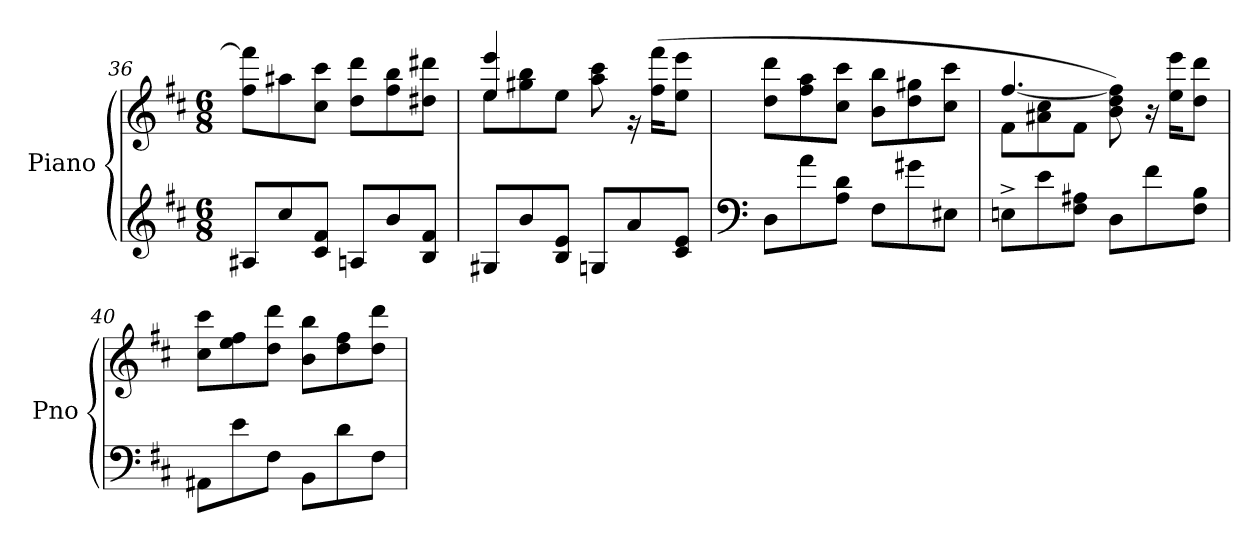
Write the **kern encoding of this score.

**kern	**kern
*part1	*part1
*staff2	*staff1
*I"Piano	*
*I'Pno	*
*clefG2	*clefG2
*k[f#c#]	*k[f#c#]
*M6/8	*M6/8
=36	=36
8A#X/L	8ff#\ 8fff#\]L
8cc#/	8aa#X\
8c#/ 8f#/J	8cc#\ 8ccc#\J
8An/L	8dd\ 8ddd\L
8b/	8ff#\ 8bb\
8B/ 8f#/J	8dd#X\ 8ddd#X\J
=37	=37
*	*^
8G#X/L	8ee\L	4ee/ 4eee/
8b/	8gg#X\ 8bb\	.
8B/ 8e/J	8ee\J	8ryy
8Gn/L	8ryy	8aa\ 8ccc#\
8a/	16rg	16ryy
.	16ryy	(>16ff#\ 16fff#\KL
8c#/ 8e/J	8ryy	8ee\ 8eee\J
*	*v	*v
!!LO:LB:g=z
=38	=38
*clefF4	*
8D\L	8dd\ 8ddd\L
8a\	8ff#\ 8aa\
8A\ 8d\J	8cc#\ 8ccc#\J
8F#\L	8b\ 8bb\L
8g#X\	8dd\ 8gg#X\
8E#X\J	8cc#\ 8ccc#\J
=39	=39
*	*^
8En^\L	8f#\L	[4.ff#/
8e\	8a#X\ 8cc#\	.
8F#\ 8A#X\J	8f#\J	.
8D\L	8ryy	8b\ 8dd\ 8ff#\])
8f#\	16r	16ryy
.	16ryy	16ee\ 16eee\KL
8F#\ 8B\J	8ryy	8dd\ 8ddd\J
*	*v	*v
=40	=40
8AA#X\L	8cc#\ 8ccc#\L
8e\	8ee\ 8ff#\
8F#\J	8dd\ 8ddd\J
8BB\L	8b\ 8bb\L
8d\	8dd\ 8ff#\
8F#\J	8dd\ 8ddd\J
=	=
*-	*-
